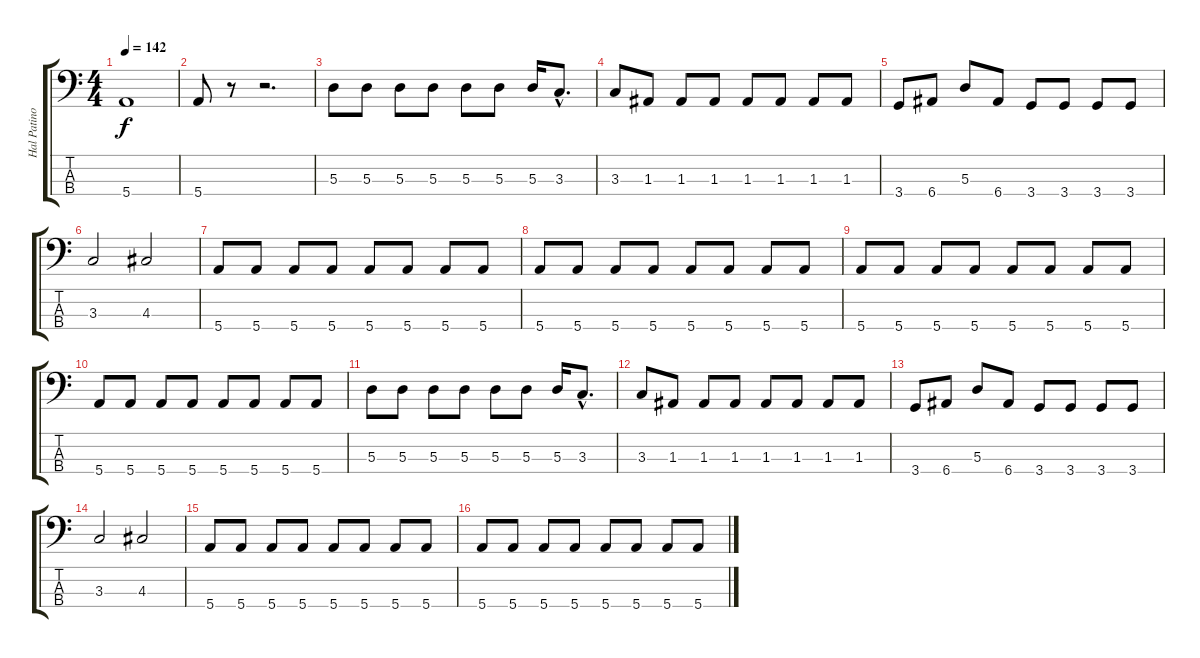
\track ("Hal Patino" "Hal Patino") {instrument electricbassfinger}
\staff {score tabs}
\tuning (G2 D2 A1 E1) {hide}
\ts (4 4)
\tempo 142
\clef f4
\ks c
5.4.1{dy f} |
5.4.8 r.8 r.2{d} |
5.3.8 5.3.8 5.3.8 5.3.8 5.3.8 5.3.8 5.3.16 3.3{hac}.8{d} |
3.3.8 1.3.8 1.3.8 1.3.8 1.3.8 1.3.8 1.3.8 1.3.8 |
3.4.8 6.4.8 5.3.8 6.4.8 3.4.8 3.4.8 3.4.8 3.4.8 |
3.3.2 4.3.2 |
5.4.8 5.4.8 5.4.8 5.4.8 5.4.8 5.4.8 5.4.8 5.4.8 |
5.4.8 5.4.8 5.4.8 5.4.8 5.4.8 5.4.8 5.4.8 5.4.8 |
5.4.8 5.4.8 5.4.8 5.4.8 5.4.8 5.4.8 5.4.8 5.4.8 |
5.4.8 5.4.8 5.4.8 5.4.8 5.4.8 5.4.8 5.4.8 5.4.8 |
5.3.8 5.3.8 5.3.8 5.3.8 5.3.8 5.3.8 5.3.16 3.3{hac}.8{d} |
3.3.8 1.3.8 1.3.8 1.3.8 1.3.8 1.3.8 1.3.8 1.3.8 |
3.4.8 6.4.8 5.3.8 6.4.8 3.4.8 3.4.8 3.4.8 3.4.8 |
3.3.2 4.3.2 |
5.4.8 5.4.8 5.4.8 5.4.8 5.4.8 5.4.8 5.4.8 5.4.8 |
5.4.8 5.4.8 5.4.8 5.4.8 5.4.8 5.4.8 5.4.8 5.4.8
